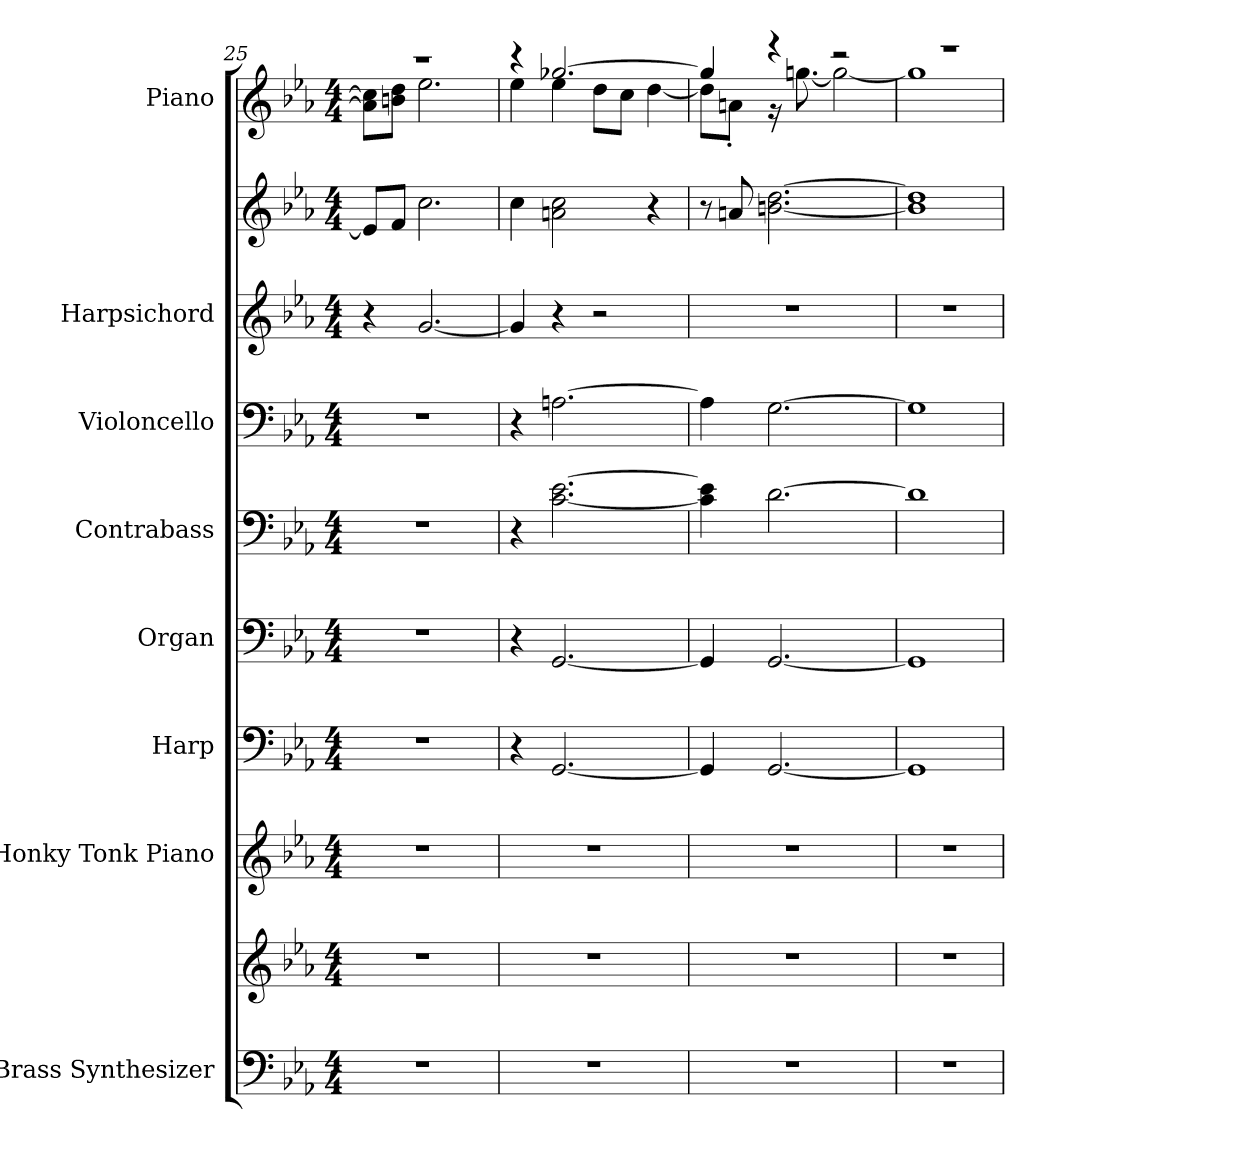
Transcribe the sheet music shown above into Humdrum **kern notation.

**kern	**kern	**kern	**kern	**kern	**kern	**kern	**kern	**kern	**kern
*part8	*part8	*part7	*part6	*part5	*part4	*part3	*part2	*part2	*part1
*staff10	*staff9	*staff8	*staff7	*staff6	*staff5	*staff4	*staff3	*staff2	*staff1
*I"Brass Synthesizer	*	*I"Honky Tonk Piano	*I"Harp	*I"Organ	*I"Contrabass	*I"Violoncello	*I"Harpsichord	*	*I"Piano
*I'Synth.	*	*I'Hnk. Pno.	*I'Hrp.	*I'Org.	*I'Cb.	*I'Vc.	*I'Hch.	*	*I'Pno.
*clefF4	*clefG2	*clefG2	*clefF4	*clefF4	*clefF4	*clefF4	*clefG2	*clefG2	*clefG2
*	*	*	*	*	*ITrd7c12	*	*	*	*
*k[b-e-a-]	*k[b-e-a-]	*k[b-e-a-]	*k[b-e-a-]	*k[b-e-a-]	*k[b-e-a-]	*k[b-e-a-]	*k[b-e-a-]	*k[b-e-a-]	*k[b-e-a-]
*M4/4	*M4/4	*M4/4	*M4/4	*M4/4	*M4/4	*M4/4	*M4/4	*M4/4	*M4/4
=25	=25	=25	=25	=25	=25	=25	=25	=25	=25
*	*	*	*	*	*	*	*	*	*^
1r	1r	1r	1r	1r	1r	1r	4r	8e-/L]	1r	8a\] 8cc\]L
.	.	.	.	.	.	.	.	8f/J	.	8bn\ 8dd\J
.	.	.	.	.	.	.	[2.g/	2.cc\	.	2.ee-\
=26	=26	=26	=26	=26	=26	=26	=26	=26	=26	=26
1r	1r	1r	4r	4r	4r	4r	4g/]	4cc\	4r	4ee-\
.	.	.	[2.GG/	[2.GG/	[2.C\ [2.E-\	[2.An\	4r	2an\ 2cc\	[2.gg-X/	4ee-\
.	.	.	.	.	.	.	2r	.	.	8dd\L
.	.	.	.	.	.	.	.	.	.	8cc\J
.	.	.	.	.	.	.	.	4r	.	[4dd\
=27	=27	=27	=27	=27	=27	=27	=27	=27	=27	=27
1r	1r	1r	4GG/]	4GG/]	4C\] 4E-\]	4A\]	1r	8r	4gg-/]	8dd\L]
.	.	.	.	.	.	.	.	8an/	.	8an'\J
.	.	.	[2.GG/	[2.GG/	[2.D\	[2.G\	.	[2.bn\ [2.dd\	4r	16r
.	.	.	.	.	.	.	.	.	.	[8.ggn\
.	.	.	.	.	.	.	.	.	2r	2gg\_
!!LO:PB:g=z	!!
=28	=28	=28	=28	=28	=28	=28	=28	=28	=28	=28
1r	1r	1r	1GG]	1GG]	1D]	1G]	1r	1b] 1dd]	1r	1gg]
*	*	*	*	*	*	*	*	*	*v	*v
=	=	=	=	=	=	=	=	=	=
*-	*-	*-	*-	*-	*-	*-	*-	*-	*-
